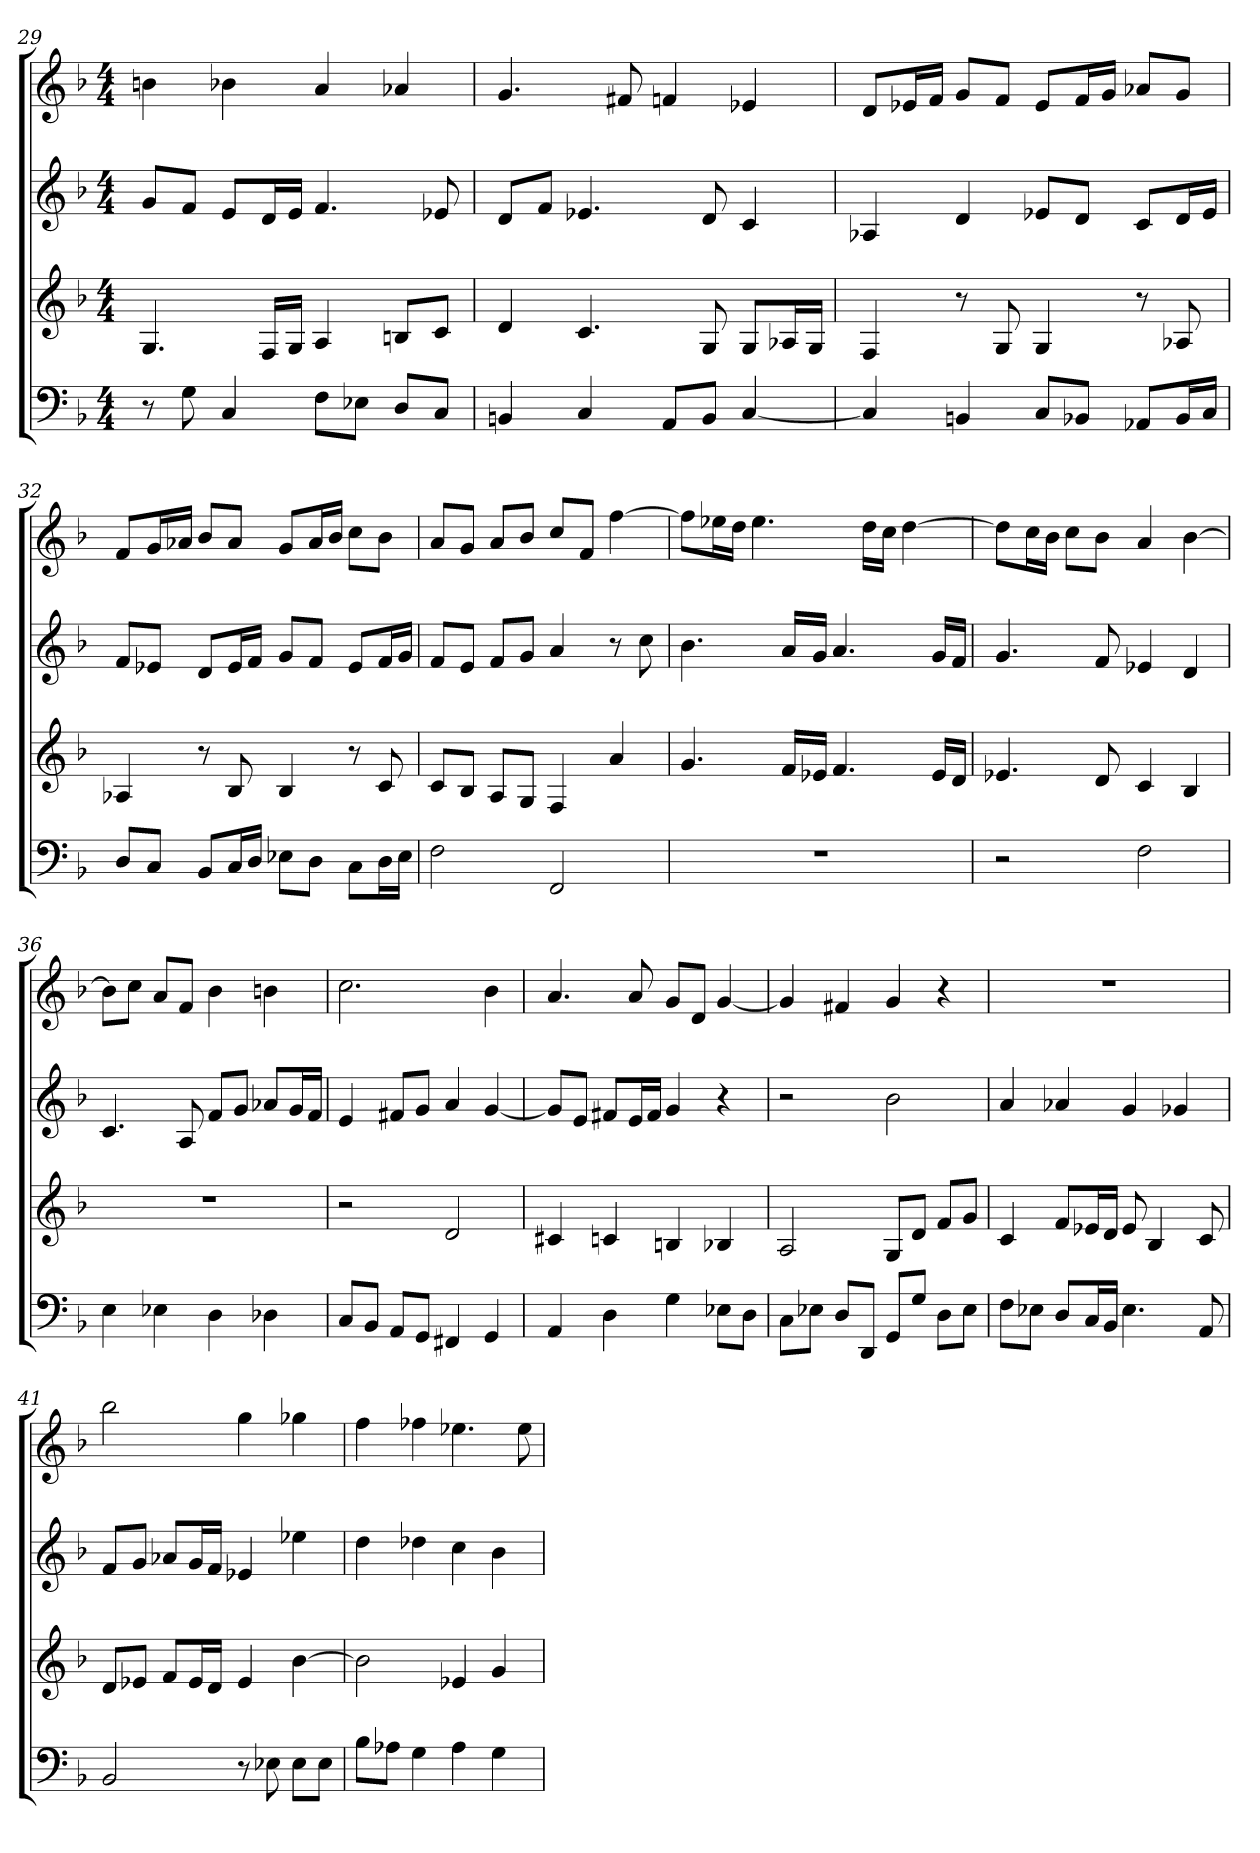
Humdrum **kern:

**kern	**kern	**kern	**kern
*part4	*part3	*part2	*part1
*staff4	*staff3	*staff2	*staff1
*k[b-]	*k[b-]	*k[b-]	*k[b-]
*d:	*d:	*d:	*d:
*M4/4	*M4/4	*M4/4	*M4/4
=29	=29	=29	=29
8r	4.G	8gL	4bn
8G	.	8fJ	.
4C	.	8eL	4b-X
.	16FLL	16dL	.
.	16GJJ	16eJJ	.
8FL	4A	4.f	4a
8E-XJ	.	.	.
8DL	8BnL	.	4a-X
8CJ	8cJ	8e-X	.
=30	=30	=30	=30
4BBn	4d	8dL	4.g
.	.	8fJ	.
4C	4.c	4.e-X	.
.	.	.	8f#X
8AAL	.	.	4fn
8BBJ	8G	8d	.
[4C	8GL	4c	4e-X
.	16A-XL	.	.
.	16GJJ	.	.
=31	=31	=31	=31
4C]	4F	4A-X	8dL
.	.	.	16e-XL
.	.	.	16fJJ
4BBn	8r	4d	8gL
.	8G	.	8fJ
8CL	4G	8e-XL	8e-L
8BB-XJ	.	8dJ	16fL
.	.	.	16gJJ
8AA-XL	8r	8cL	8a-XL
16BB-L	8A-X	16dL	8gJ
16CJJ	.	16e-JJ	.
=32	=32	=32	=32
8DL	4A-X	8fL	8fL
8CJ	.	8e-XJ	16gL
.	.	.	16a-XJJ
8BB-L	8r	8dL	8b-L
16CL	8B-	16e-L	8a-J
16DJJ	.	16fJJ	.
8E-XL	4B-	8gL	8gL
8DJ	.	8fJ	16a-L
.	.	.	16b-JJ
8CL	8r	8e-L	8ccL
16DL	8c	16fL	8b-J
16E-JJ	.	16gJJ	.
=33	=33	=33	=33
2F	8cL	8fL	8aL
.	8B-J	8eJ	8gJ
.	8AL	8fL	8aL
.	8GJ	8gJ	8b-J
2FF	4F	4a	8ccL
.	.	.	8fJ
.	4a	8r	[4ff
.	.	8cc	.
=34	=34	=34	=34
1r	4.g	4.b-	8ffL]
.	.	.	16ee-XL
.	.	.	16ddJJ
.	.	.	4.ee-
.	16fLL	16aLL	.
.	16e-XJJ	16gJJ	.
.	4.f	4.a	.
.	.	.	16ddLL
.	.	.	16ccJJ
.	.	.	[4dd
.	16e-LL	16gLL	.
.	16dJJ	16fJJ	.
=35	=35	=35	=35
2r	4.e-X	4.g	8ddL]
.	.	.	16ccL
.	.	.	16b-JJ
.	.	.	8ccL
.	8d	8f	8b-J
2F	4c	4e-X	4a
.	4B-	4d	[4b-
=36	=36	=36	=36
4E	1r	4.c	8b-L]
.	.	.	8ccJ
4E-X	.	.	8aL
.	.	8A	8fJ
4D	.	8fL	4b-
.	.	8gJ	.
4D-X	.	8a-XL	4bn
.	.	16gL	.
.	.	16fJJ	.
=37	=37	=37	=37
8CL	2r	4e	2.cc
8BB-J	.	.	.
8AAL	.	8f#XL	.
8GGJ	.	8gJ	.
4FF#X	2d	4a	.
4GG	.	[4g	4b-
=38	=38	=38	=38
4AA	4c#X	8gL]	4.a
.	.	8eJ	.
4D	4cn	8f#XL	.
.	.	16eL	8a
.	.	16f#JJ	.
4G	4Bn	4g	8gL
.	.	.	8dJ
8E-XL	4B-X	4r	[4g
8DJ	.	.	.
=39	=39	=39	=39
8CL	2A	2r	4g]
8E-XJ	.	.	.
8DL	.	.	4f#X
8DDJ	.	.	.
8GGL	8GL	2b-	4g
8GJ	8dJ	.	.
8DL	8fL	.	4r
8E-J	8gJ	.	.
=40	=40	=40	=40
8FL	4c	4a	1r
8E-XJ	.	.	.
8DL	8fL	4a-X	.
16CL	16e-XL	.	.
16BB-JJ	16dJJ	.	.
4.E-	8e-	4g	.
.	4B-	.	.
.	.	4g-X	.
8AA	8c	.	.
=41	=41	=41	=41
2BB-	8dL	8fL	2bb-
.	8e-XJ	8gJ	.
.	8fL	8a-XL	.
.	16e-L	16gL	.
.	16dJJ	16fJJ	.
8r	4e-	4e-X	4gg
8E-X	.	.	.
8E-L	[4b-	4ee-X	4gg-X
8E-J	.	.	.
=42	=42	=42	=42
8B-L	2b-]	4dd	4ff
8A-XJ	.	.	.
4G	.	4dd-X	4ff-X
4A-	4e-X	4cc	4.ee-X
4G	4g	4b-	.
.	.	.	8ee-
=	=	=	=
*-	*-	*-	*-
